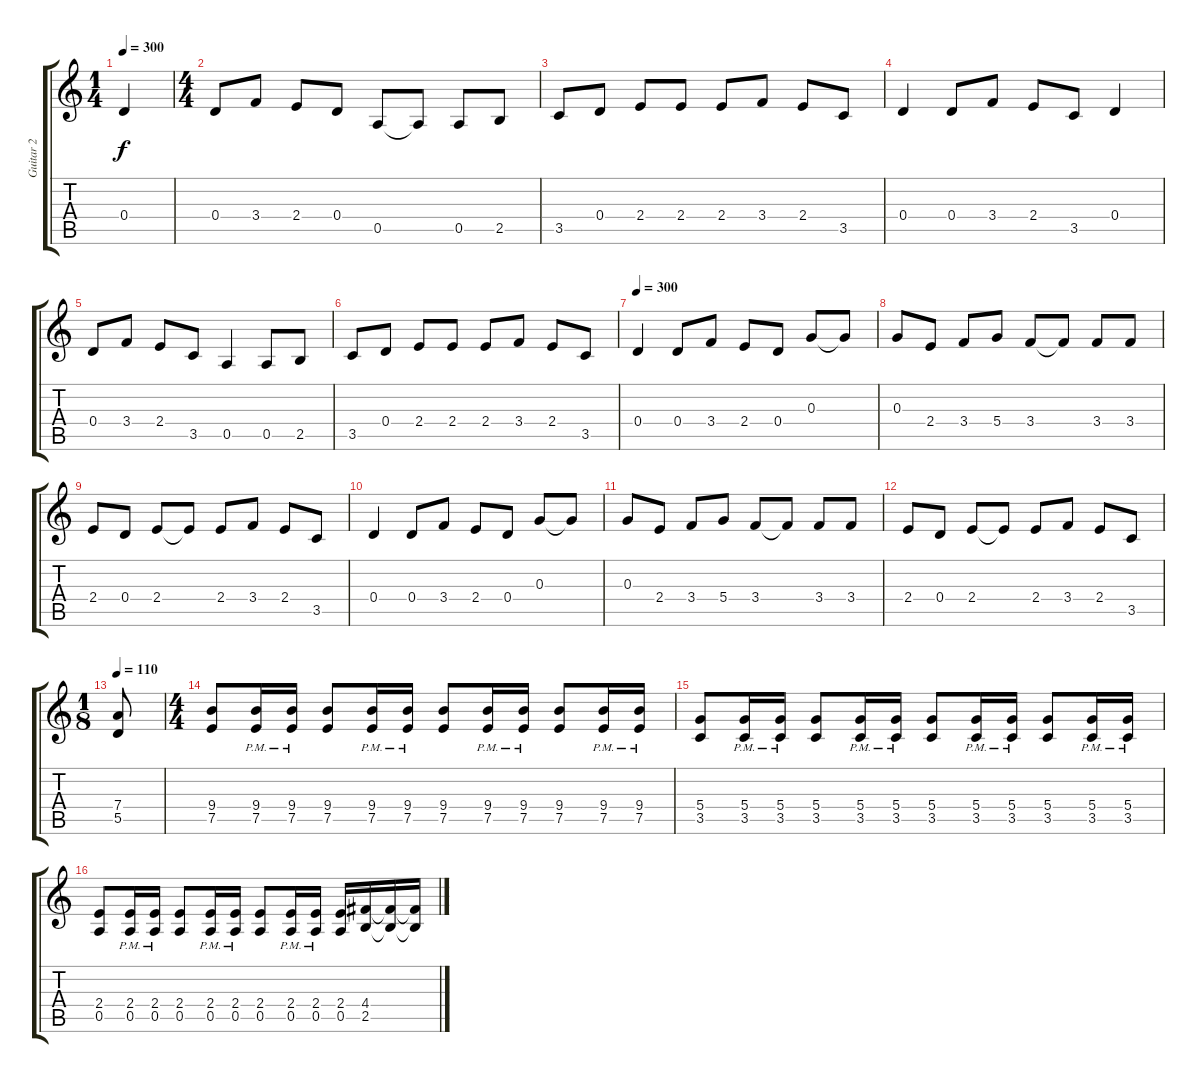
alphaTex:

\track ("Guitar 2" "Guitar 2") {instrument distortionguitar}
\staff {score tabs}
\tuning (E4 B3 G3 D3 A2 E2) {hide}
\ts (1 4)
\tempo 300
\clef g2
\ks c
0.4.4{dy f} |
\ts (4 4)
0.4.8 3.4.8 2.4.8 0.4.8 0.5.8 0.5{t}.8 0.5.8 2.5.8 |
3.5.8 0.4.8 2.4.8 2.4.8 2.4.8 3.4.8 2.4.8 3.5.8 |
0.4.4 0.4.8 3.4.8 2.4.8 3.5.8 0.4.4 |
0.4.8 3.4.8 2.4.8 3.5.8 0.5.4 0.5.8 2.5.8 |
3.5.8 0.4.8 2.4.8 2.4.8 2.4.8 3.4.8 2.4.8 3.5.8 |
\tempo 300
0.4.4 0.4.8 3.4.8 2.4.8 0.4.8 0.3.8 0.3{t}.8 |
0.3.8 2.4.8 3.4.8 5.4.8 3.4.8 3.4{t}.8 3.4.8 3.4.8 |
2.4.8 0.4.8 2.4.8 2.4{t}.8 2.4.8 3.4.8 2.4.8 3.5.8 |
0.4.4 0.4.8 3.4.8 2.4.8 0.4.8 0.3.8 0.3{t}.8 |
0.3.8 2.4.8 3.4.8 5.4.8 3.4.8 3.4{t}.8 3.4.8 3.4.8 |
2.4.8 0.4.8 2.4.8 2.4{t}.8 2.4.8 3.4.8 2.4.8 3.5.8 |
\ts (1 8)
\tempo 110
(7.4 5.5).8 |
\ts (4 4)
(9.4 7.5).8 (9.4{pm} 7.5{pm}).16 (9.4{pm} 7.5{pm}).16 (9.4 7.5).8 (9.4{pm} 7.5{pm}).16 (9.4{pm} 7.5{pm}).16 (9.4 7.5).8 (9.4{pm} 7.5{pm}).16 (9.4{pm} 7.5{pm}).16 (9.4 7.5).8 (9.4{pm} 7.5{pm}).16 (9.4{pm} 7.5{pm}).16 |
(5.4 3.5).8 (5.4{pm} 3.5{pm}).16 (5.4{pm} 3.5{pm}).16 (5.4 3.5).8 (5.4{pm} 3.5{pm}).16 (5.4{pm} 3.5{pm}).16 (5.4 3.5).8 (5.4{pm} 3.5{pm}).16 (5.4{pm} 3.5{pm}).16 (5.4 3.5).8 (5.4{pm} 3.5{pm}).16 (5.4{pm} 3.5).16 |
(2.4 0.5).8 (2.4{pm} 0.5{pm}).16 (2.4{pm} 0.5{pm}).16 (2.4 0.5).8 (2.4{pm} 0.5{pm}).16 (2.4{pm} 0.5{pm}).16 (2.4 0.5).8 (2.4{pm} 0.5{pm}).16 (2.4{pm} 0.5{pm}).16 (2.4 0.5).16 (4.4 2.5).16 (4.4{t} 2.5{t}).16 (4.4{t} 2.5{t}).16
